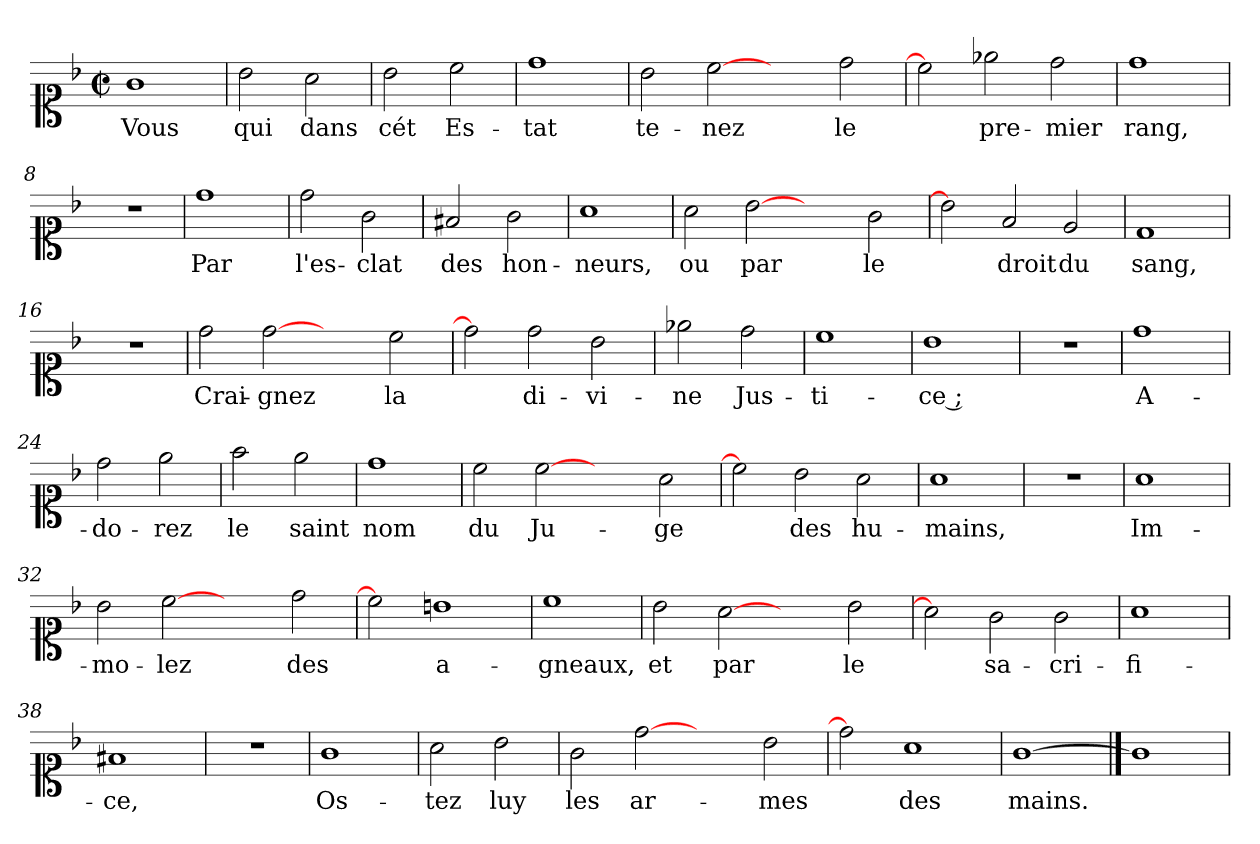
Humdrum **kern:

**kern	**text
*part1	*part1
*staff1	*staff1
*clefC1	*
*k[b-]	*
*F:	*
*M2/2	*
*met(c|)	*
=1	=1
1g	Vous
=2	=2
2b-\	qui
2a\	dans
=3	=3
2b-\	cét
2cc\	Es-
=4	=4
1dd	-tat
=5	=5
2b-\	te-
[2cc	-nez
2ryy	.
2dd\	le
=6	=6
2cc]	.
2ee-X\	pre-
2dd\	-mier
!!LO:LB:g=z
=7	=7
1dd	rang,
=8	=8
1r	.
=9	=9
1dd	Par
=10	=10
2dd\	l'es-
2g\	-clat
=11	=11
2f#X/	des
2g\	hon-
=12	=12
1a	-neurs,
=13	=13
2a\	ou
[2b-	par
2ryy	.
2g\	le
!!LO:LB:g=z
=14	=14
2b-]	.
2f/	droit
2e/	du
=15	=15
1d	sang,
=16	=16
1r	.
=17	=17
2dd\	Crai-
[2dd	-gnez
2ryy	.
2cc\	la
=18	=18
2dd]	.
2dd\	di-
2b-\	-vi-
=19	=19
2ee-X\	-ne
2dd\	Jus-
=20	=20
1cc	-ti-
!!LO:LB:g=z
=21	=21
1b-	-ce ;
=22	=22
1r	.
=23	=23
1dd	A-
=24	=24
2dd\	-do-
2ee\	-rez
=25	=25
2ff\	le
2ee\	saint
=26	=26
1dd	nom
=27	=27
2cc\	du
[2cc	Ju-
2ryy	.
2a\	-ge
!!LO:LB:g=z
=28	=28
2cc]	.
2b-\	des
2a\	hu-
=29	=29
1a	-mains,
=30	=30
1r	.
=31	=31
1a	Im-
=32	=32
2b-\	-mo-
[2cc	-lez
2ryy	.
2dd\	des
=33	=33
2cc]	.
1bn	a-
=34	=34
1cc	-gneaux,
!!LO:LB:g=z
=35	=35
2b-\	et
[2a	par
2ryy	.
2b-\	le
=36	=36
2a]	.
2g\	sa-
2g\	-cri-
=37	=37
1a	-fi-
=38	=38
1f#X	-ce,
=39	=39
1r	.
=40	=40
1g	Os-
=41	=41
2a\	-tez
2b-\	luy
!!LO:LB:g=z
=42	=42
2g\	les
[2dd	ar-
2ryy	.
2b-\	-mes
=43	=43
2dd]	.
1a	des
=44	=44
[1g	mains.
==45	==45
1g]	.
=	=
*-	*-
